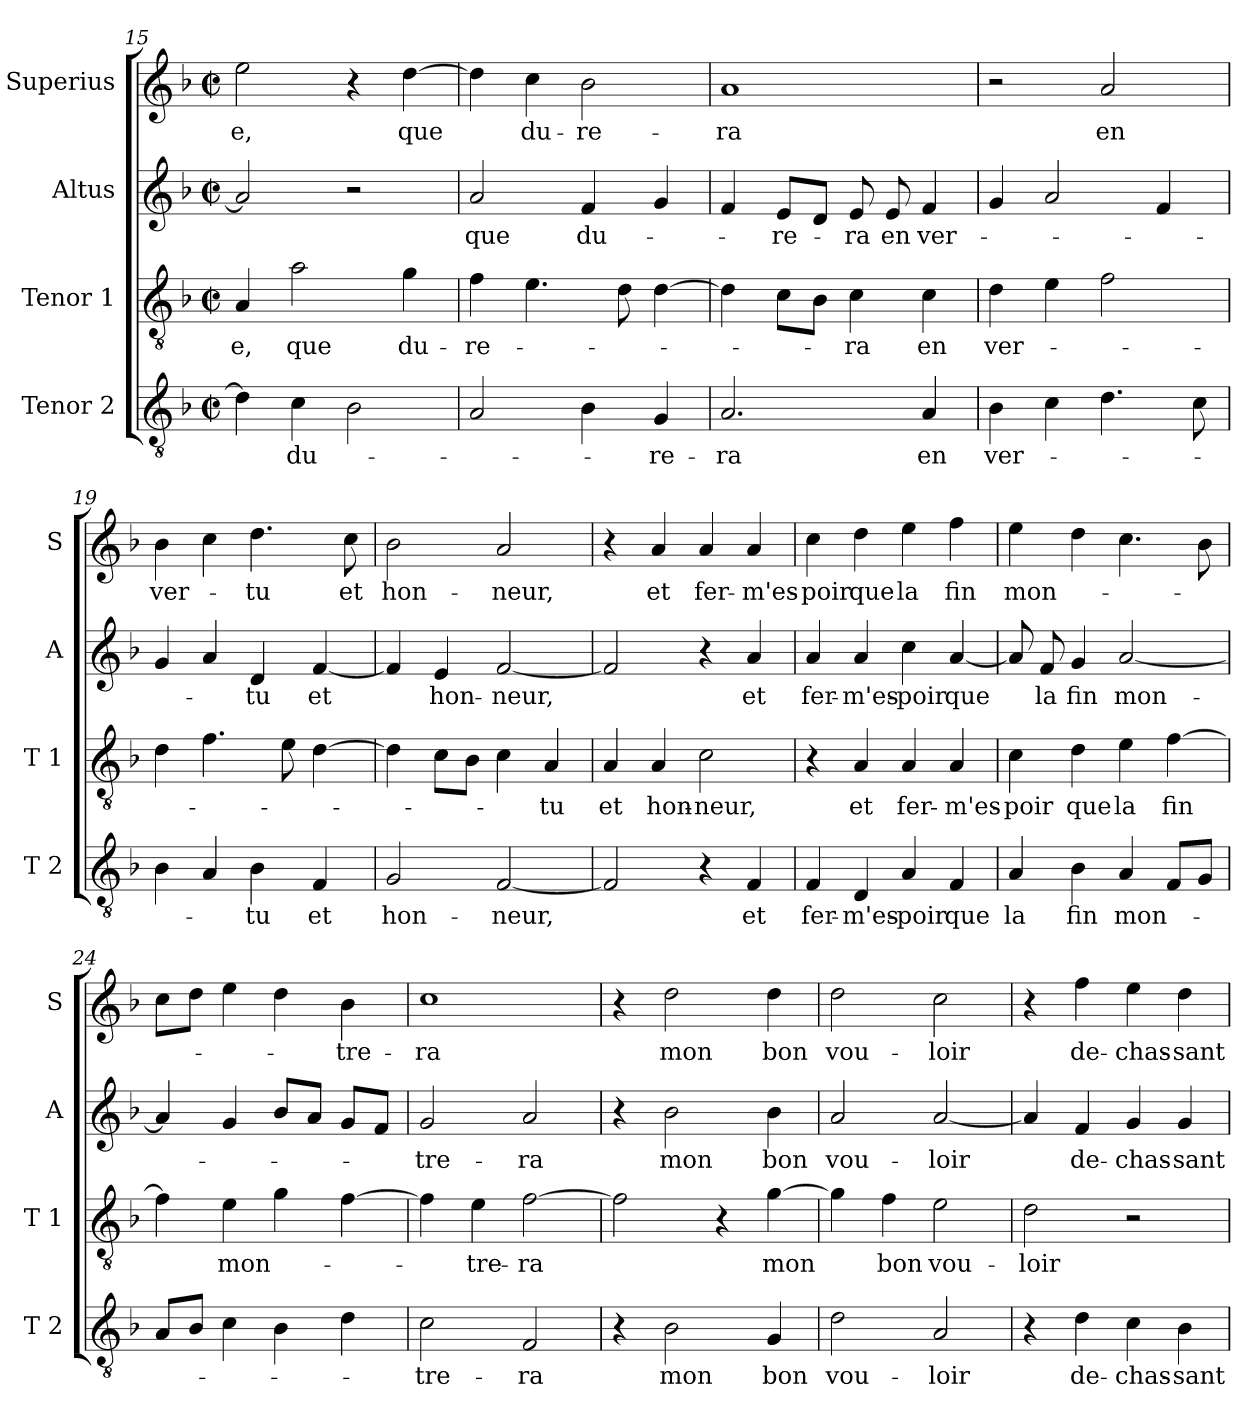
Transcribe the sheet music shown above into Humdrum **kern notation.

**kern	**text	**kern	**text	**kern	**text	**kern	**text
*part4	*part4	*part3	*part3	*part2	*part2	*part1	*part1
*staff4	*staff4	*staff3	*staff3	*staff2	*staff2	*staff1	*staff1
*I"Tenor 2	*	*I"Tenor 1	*	*I"Altus	*	*I"Superius	*
*I'T 2	*	*I'T 1	*	*I'A	*	*I'S	*
*clefGv2	*	*clefGv2	*	*clefG2	*	*clefG2	*
*k[b-]	*	*k[b-]	*	*k[b-]	*	*k[b-]	*
*F:	*	*F:	*	*F:	*	*F:	*
*M2/2	*	*M2/2	*	*M2/2	*	*M2/2	*
*met(c|)	*	*met(c|)	*	*met(c|)	*	*met(c|)	*
=15	=15	=15	=15	=15	=15	=15	=15
4d\]	.	4A/	-e,	2a/]	.	2ee\	-e,
4c\	du-	2a\	que	.	.	.	.
2B-\	.	.	.	2r	.	4r	.
.	.	4g\	du-	.	.	[4dd\	que
!!LO:PB:g=z
=16	=16	=16	=16	=16	=16	=16	=16
2A/	.	4f\	-re-	2a/	que	4dd\]	.
.	.	4.e\	.	.	.	4cc\	du-
4B-\	.	.	.	4f/	du-	2b-\	-re-
.	.	8d\	.	.	.	.	.
4G/	-re-	[4d\	.	4g/	.	.	.
=17	=17	=17	=17	=17	=17	=17	=17
2.A/	-ra	4d\]	.	4f/	.	1a	-ra
.	.	8c\L	.	8e/L	-re-	.	.
.	.	8B-\J	.	8d/J	.	.	.
.	.	4c\	-ra	8e/	-ra	.	.
.	.	.	.	8e/	en	.	.
4A/	en	4c\	en	4f/	ver-	.	.
=18	=18	=18	=18	=18	=18	=18	=18
4B-\	ver-	4d\	ver-	4g/	.	2r	.
4c\	.	4e\	.	2a/	.	.	.
4.d\	.	2f\	.	.	.	2a/	en
.	.	.	.	4f/	.	.	.
8c\	.	.	.	.	.	.	.
=19	=19	=19	=19	=19	=19	=19	=19
4B-\	.	4d\	.	4g/	.	4b-\	ver-
4A/	.	4.f\	.	4a/	.	4cc\	.
4B-\	-tu	.	.	4d/	-tu	4.dd\	-tu
.	.	8e\	.	.	.	.	.
4F/	et	[4d\	.	[4f/	et	.	.
.	.	.	.	.	.	8cc\	et
=20	=20	=20	=20	=20	=20	=20	=20
2G/	hon-	4d\]	.	4f/]	.	2b-\	hon-
.	.	8c\L	.	4e/	hon-	.	.
.	.	8B-\J	.	.	.	.	.
[2F/	-neur,	4c\	.	[2f/	-neur,	2a/	-neur,
.	.	4A/	-tu	.	.	.	.
!!LO:LB:g=z
=21	=21	=21	=21	=21	=21	=21	=21
2F/]	.	4A/	et	2f/]	.	4r	.
.	.	4A/	hon-	.	.	4a/	et
4r	.	2c\	-neur,	4r	.	4a/	fer-
4F/	et	.	.	4a/	et	4a/	-m'es-
=22	=22	=22	=22	=22	=22	=22	=22
4F/	fer-	4r	.	4a/	fer-	4cc\	-poir
4D/	-m'es-	4A/	et	4a/	-m'es-	4dd\	que
4A/	-poir	4A/	fer-	4cc\	-poir	4ee\	la
4F/	que	4A/	-m'es-	[4a/	que	4ff\	fin
=23	=23	=23	=23	=23	=23	=23	=23
4A/	la	4c\	-poir	8a/]	.	4ee\	mon-
.	.	.	.	8f/	la	.	.
4B-\	fin	4d\	que	4g/	fin	4dd\	.
4A/	mon-	4e\	la	[2a/	mon-	4.cc\	.
8F/L	.	[4f\	fin	.	.	.	.
8G/J	.	.	.	.	.	8b-\	.
=24	=24	=24	=24	=24	=24	=24	=24
8A/L	.	4f\]	.	4a/]	.	8cc\L	.
8B-/J	.	.	.	.	.	8dd\J	.
4c\	.	4e\	mon-	4g/	.	4ee\	.
4B-\	.	4g\	.	8b-/L	.	4dd\	.
.	.	.	.	8a/J	.	.	.
4d\	.	[4f\	.	8g/L	.	4b-\	-tre-
.	.	.	.	8f/J	.	.	.
=25	=25	=25	=25	=25	=25	=25	=25
2c\	-tre-	4f\]	.	2g/	-tre-	1cc	-ra
.	.	4e\	-tre-	.	.	.	.
2F/	-ra	[2f\	-ra	2a/	-ra	.	.
!!LO:LB:g=z
=26	=26	=26	=26	=26	=26	=26	=26
4r	.	2f\]	.	4r	.	4r	.
2B-\	mon	.	.	2b-\	mon	2dd\	mon
.	.	4r	.	.	.	.	.
4G/	bon	[4g\	mon	4b-\	bon	4dd\	bon
=27	=27	=27	=27	=27	=27	=27	=27
2d\	vou-	4g\]	.	2a/	vou-	2dd\	vou-
.	.	4f\	bon	.	.	.	.
2A/	-loir	2e\	vou-	[2a/	-loir	2cc\	-loir
=28	=28	=28	=28	=28	=28	=28	=28
4r	.	2d\	-loir	4a/]	.	4r	.
4d\	de-	.	.	4f/	de-	4ff\	de-
4c\	-chas-	2r	.	4g/	-chas-	4ee\	-chas-
4B-\	-sant	.	.	4g/	-sant	4dd\	-sant
=	=	=	=	=	=	=	=
*-	*-	*-	*-	*-	*-	*-	*-
